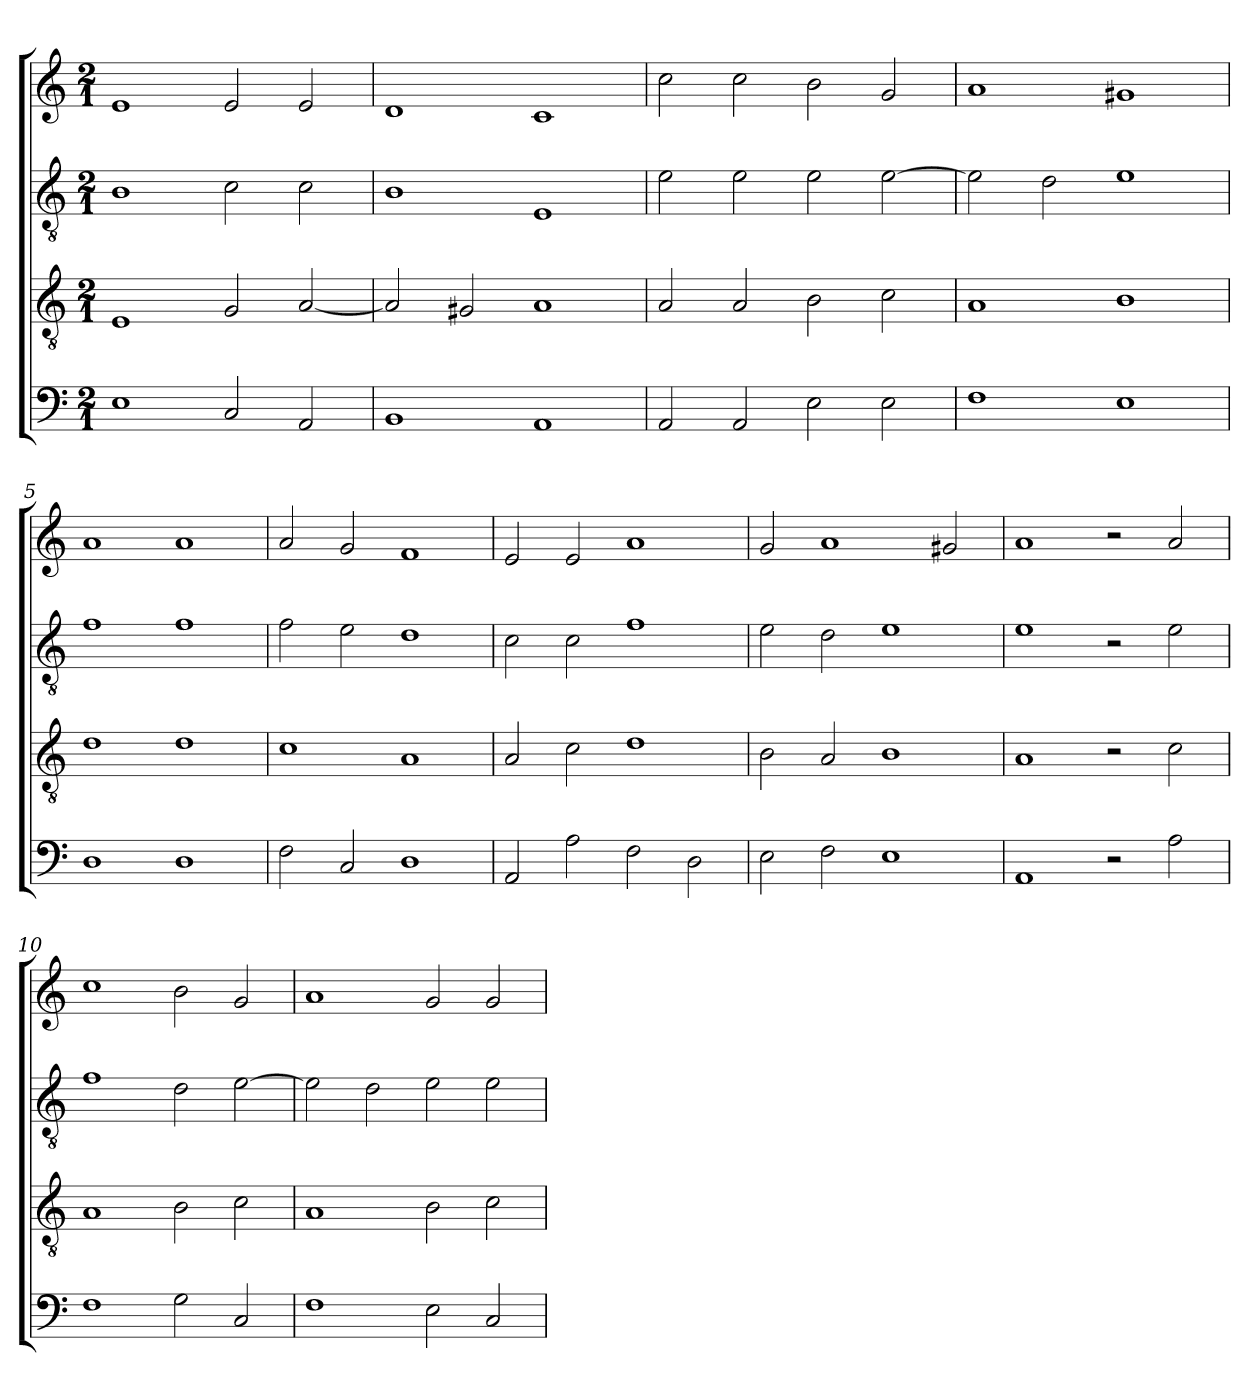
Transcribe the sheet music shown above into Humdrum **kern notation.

**kern	**kern	**kern	**kern
*part4	*part3	*part2	*part1
*staff4	*staff3	*staff2	*staff1
*clefF4	*clefGv2	*clefGv2	*clefG2
*k[]	*k[]	*k[]	*k[]
*M2/1	*M2/1	*M2/1	*M2/1
=1	=1	=1	=1
1E	1E	1B	1e
2C	2G	2c	2e
2AA	[2A	2c	2e
=2	=2	=2	=2
1BB	2A]	1B	1d
.	2G#X	.	.
1AA	1A	1E	1c
=3	=3	=3	=3
2AA	2A	2e	2cc
2AA	2A	2e	2cc
2E	2B	2e	2b
2E	2c	[2e	2g
=4	=4	=4	=4
1F	1A	2e]	1a
.	.	2d	.
1E	1B	1e	1g#X
=5	=5	=5	=5
1D	1d	1f	1a
1D	1d	1f	1a
=6	=6	=6	=6
2F	1c	2f	2a
2C	.	2e	2g
1D	1A	1d	1f
=7	=7	=7	=7
2AA	2A	2c	2e
2A	2c	2c	2e
2F	1d	1f	1a
2D	.	.	.
=8	=8	=8	=8
2E	2B	2e	2g
2F	2A	2d	1a
1E	1B	1e	.
.	.	.	2g#X
=9	=9	=9	=9
1AA	1A	1e	1a
2r	2r	2r	2r
2A	2c	2e	2a
=10	=10	=10	=10
1F	1A	1f	1cc
2G	2B	2d	2b
2C	2c	[2e	2g
=11	=11	=11	=11
1F	1A	2e]	1a
.	.	2d	.
2E	2B	2e	2g
2C	2c	2e	2g
=	=	=	=
*-	*-	*-	*-
